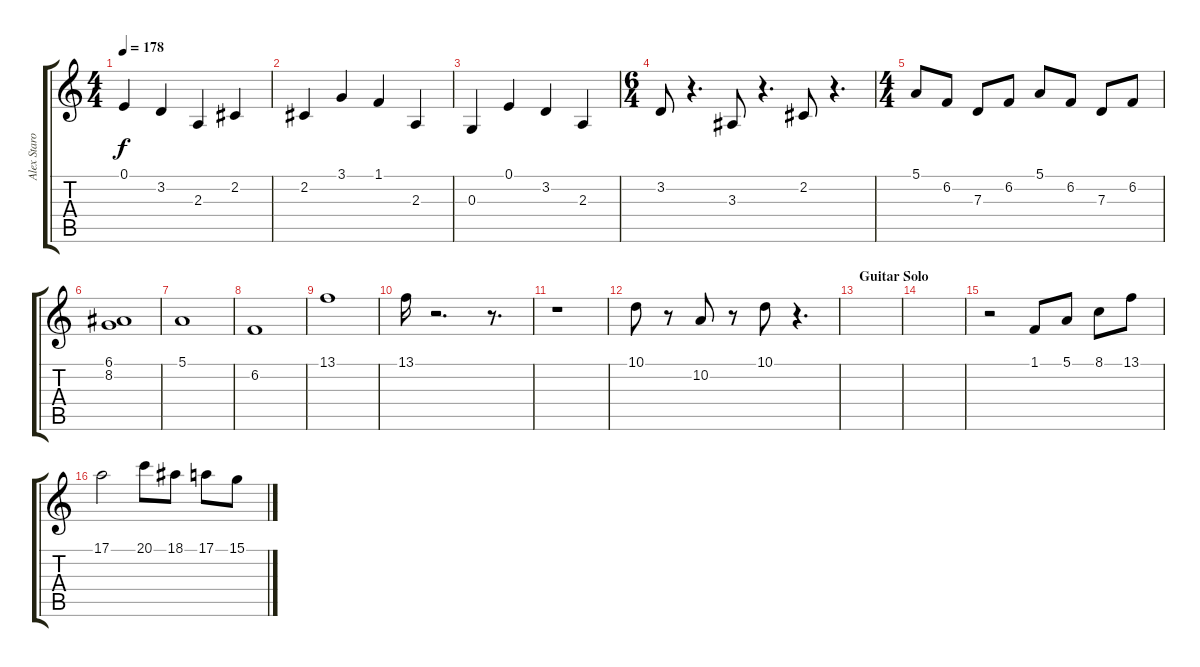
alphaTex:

\track ("Alex Staropoli" "Alex Staro") {instrument harpsichord}
\staff {score tabs}
\tuning (E4 B3 G3 D3 A2 E2) {hide}
\ts (4 4)
\tempo 178
\clef g2
\ks c
0.1.4{dy f} 3.2.4 2.3.4 2.2.4 |
2.2.4 3.1.4 1.1.4 2.3.4 |
0.3.4 0.1.4 3.2.4 2.3.4 |
\ts (6 4)
3.2.8 r.4{d} 3.3.8 r.4{d} 2.2.8 r.4{d} |
\ts (4 4)
5.1.8 6.2.8 7.3.8 6.2.8 5.1.8 6.2.8 7.3.8 6.2.8 |
(6.1 8.2).1 |
5.1.1 |
6.2.1 |
13.1.1 |
13.1.16 r.2{d} r.8{d} |
r.1 |
10.1.8 r.8 10.2.8 r.8 10.1.8 r.4{d} |
\section ("" "Guitar Solo")
|
|
r.2 1.1.8 5.1.8 8.1.8 13.1.8 |
17.1.2 20.1.8 18.1.8 17.1.8 15.1.8
